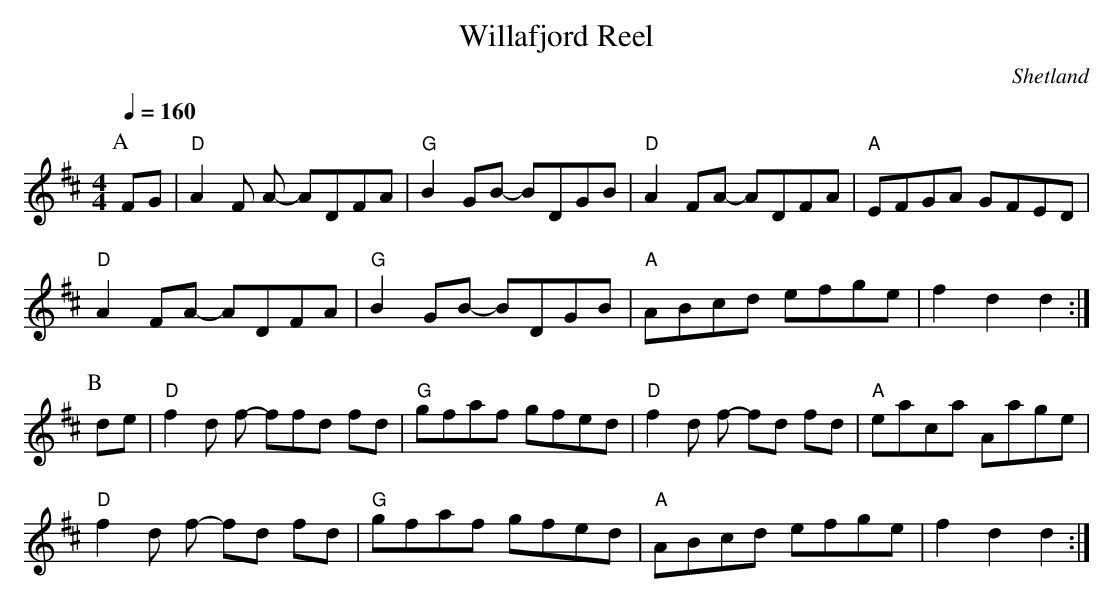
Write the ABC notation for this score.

X:1
T: Willafjord Reel
O: Shetland
M: 4/4
L: 1/8
Q:1/4=160
K: Dmaj
P:A
FG| "D"A2F A- ADFA | "G"B2GB- BDGB | "D"A2FA- ADFA | "A"EFGA GFED |
"D"A2FA- ADFA | "G"B2GB- BDGB | "A"ABcd efge | f2d2 d2:|
P:B
de | "D"f2d f- ffd fd | "G"gfaf gfed | "D"f2d f- fd fd | "A"eaca Aage |
"D"f2d f- fd fd | "G"gfaf gfed | "A"ABcd efge | f2d2 d2 :|
